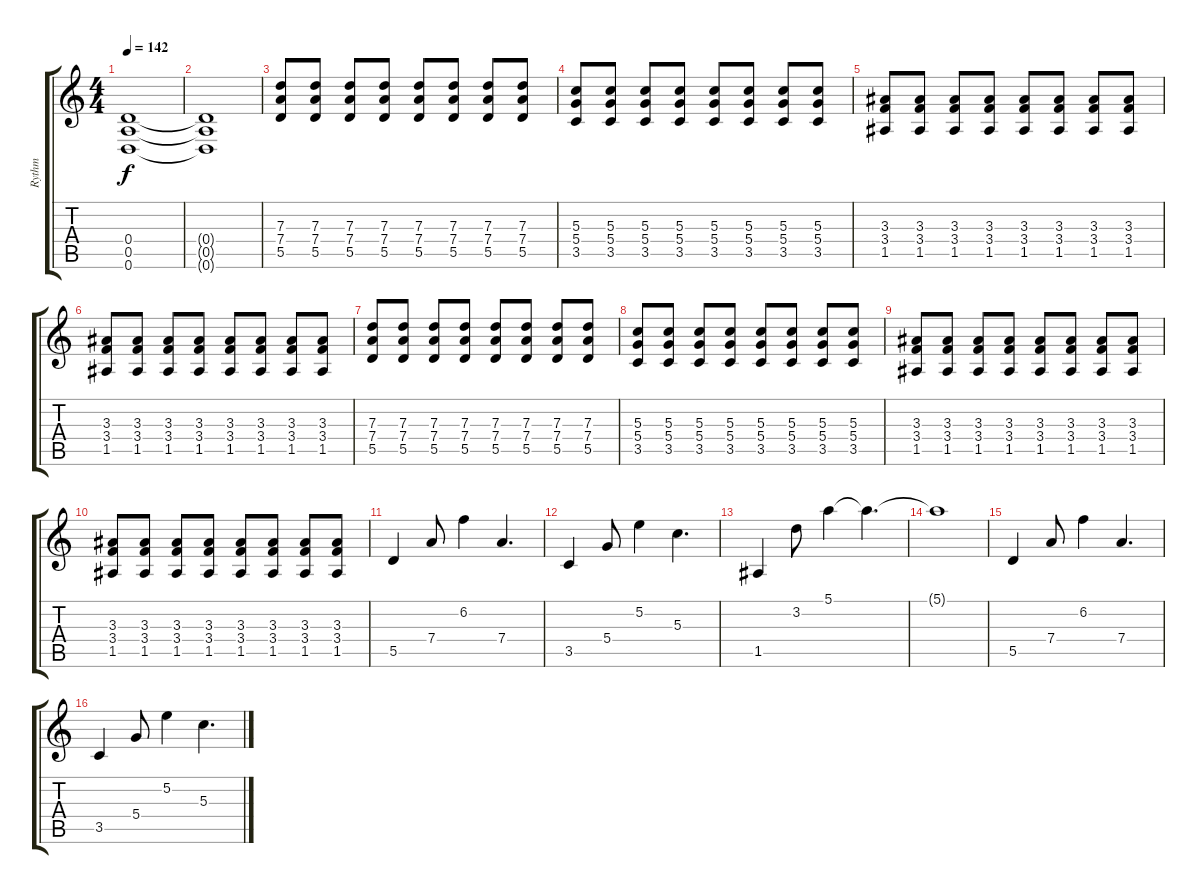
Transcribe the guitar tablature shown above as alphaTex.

\track ("Rythm" "Rythm") {instrument distortionguitar}
\staff {score tabs}
\tuning (E4 B3 G3 D3 A2 D2) {hide}
\ts (4 4)
\tempo 142
\clef g2
\ks c
(0.4 0.5 0.6).1{dy f} |
(0.4{t} 0.5{t} 0.6{t}).1 |
(7.3 7.4 5.5).8 (7.3 7.4 5.5).8 (7.3 7.4 5.5).8 (7.3 7.4 5.5).8 (7.3 7.4 5.5).8 (7.3 7.4 5.5).8 (7.3 7.4 5.5).8 (7.3 7.4 5.5).8 |
(5.3 5.4 3.5).8 (5.3 5.4 3.5).8 (5.3 5.4 3.5).8 (5.3 5.4 3.5).8 (5.3 5.4 3.5).8 (5.3 5.4 3.5).8 (5.3 5.4 3.5).8 (5.3 5.4 3.5).8 |
(3.3 3.4 1.5).8 (3.3 3.4 1.5).8 (3.3 3.4 1.5).8 (3.3 3.4 1.5).8 (3.3 3.4 1.5).8 (3.3 3.4 1.5).8 (3.3 3.4 1.5).8 (3.3 3.4 1.5).8 |
(3.3 3.4 1.5).8 (3.3 3.4 1.5).8 (3.3 3.4 1.5).8 (3.3 3.4 1.5).8 (3.3 3.4 1.5).8 (3.3 3.4 1.5).8 (3.3 3.4 1.5).8 (3.3 3.4 1.5).8 |
(7.3 7.4 5.5).8 (7.3 7.4 5.5).8 (7.3 7.4 5.5).8 (7.3 7.4 5.5).8 (7.3 7.4 5.5).8 (7.3 7.4 5.5).8 (7.3 7.4 5.5).8 (7.3 7.4 5.5).8 |
(5.3 5.4 3.5).8 (5.3 5.4 3.5).8 (5.3 5.4 3.5).8 (5.3 5.4 3.5).8 (5.3 5.4 3.5).8 (5.3 5.4 3.5).8 (5.3 5.4 3.5).8 (5.3 5.4 3.5).8 |
(3.3 3.4 1.5).8 (3.3 3.4 1.5).8 (3.3 3.4 1.5).8 (3.3 3.4 1.5).8 (3.3 3.4 1.5).8 (3.3 3.4 1.5).8 (3.3 3.4 1.5).8 (3.3 3.4 1.5).8 |
(3.3 3.4 1.5).8 (3.3 3.4 1.5).8 (3.3 3.4 1.5).8 (3.3 3.4 1.5).8 (3.3 3.4 1.5).8 (3.3 3.4 1.5).8 (3.3 3.4 1.5).8 (3.3 3.4 1.5).8 |
5.5.4 7.4.8 6.2.4 7.4.4{d} |
3.5.4 5.4.8 5.2.4 5.3.4{d} |
1.5.4 3.2.8 5.1.4 5.1{t}.4{d} |
5.1{t}.1 |
5.5.4 7.4.8 6.2.4 7.4.4{d} |
3.5.4 5.4.8 5.2.4 5.3.4{d}
